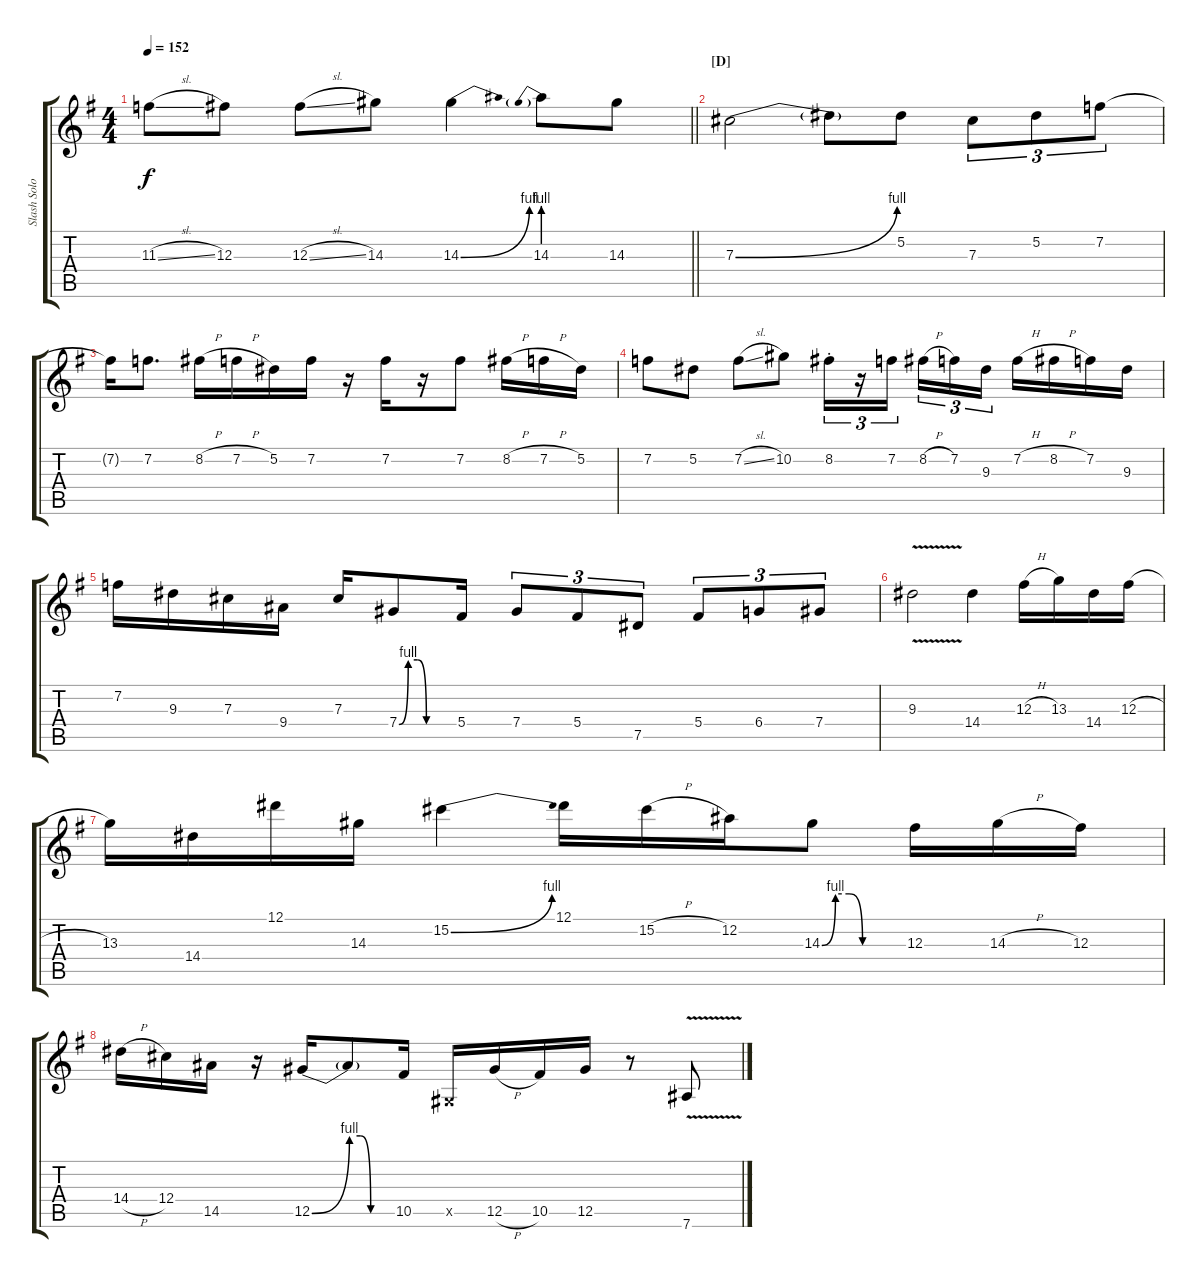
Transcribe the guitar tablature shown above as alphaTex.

\track ("Slash Solo" "Slash Solo") {instrument overdrivenguitar}
\staff {score tabs}
\tuning (Eb4 Bb3 Gb3 Db3 Ab2 Eb2) {hide}
\ts (4 4)
\tempo 152
\clef g2
\barLineRight lightlight
\ks eminor
11.3{sl}.8{dy f} 12.3.8 12.3{sl}.8 14.3.8 14.3{be (bend 0 0 60 4)}.4 14.3{be (prebend 0 4 60 4)}.8 14.3.8 |
\section ("" "[D]")
7.3{be (bend 0 0 60 4)}.2 7.3{t}.8 5.2.8 7.3.8{tu (3 2)} 5.2.8{tu (3 2)} 7.2.8{tu (3 2)} |
7.2{t}.16 7.2.8{d} 8.2{h}.16 7.2{h}.16 5.2.16 7.2.16 r.16 7.2.16 r.16 7.2.8 8.2{h}.16 7.2{h}.16 5.2.16 |
7.2.8 5.2.8 7.2{sl}.8 10.2.8 8.2{st}.16{tu (3 2)} r.16{tu (3 2)} 7.2.16{tu (3 2) beam splitsecondary} 8.2{h}.16{tu (3 2)} 7.2.16{tu (3 2)} 9.3.16{tu (3 2)} 7.2{h}.16 8.2{h}.16 7.2.16 9.3.16 |
7.2.16 9.3.16 7.3.16 9.4.16 7.3.16 7.4{be (custom 0 0 10 4 20 4 30 0 60 0)}.8 5.4.16 7.4.8{tu (3 2)} 5.4.8{tu (3 2)} 7.5.8{tu (3 2)} 5.4.8{tu (3 2)} 6.4.8{tu (3 2)} 7.4.8{tu (3 2)} |
9.3{v}.2 14.4.4 12.3{h}.16 13.3.16 14.4.16 12.3{h}.16 |
13.3.16 14.4.16 12.1.16 14.3.16 15.2{be (bend 0 0 60 4)}.4 12.1.16 15.2{h}.16 12.2.16 14.3{be (custom 0 0 10 4 20 4 30 0 60 0)}.8 12.3.16 14.3{h}.16 12.3.16 |
14.4{h}.16 12.4.16 14.5.16 r.16 12.5{be (bend 0 0 60 4)}.16 12.5{be (custom 0 4 15 4 30 0 60 0) t}.8 10.5.16 0.5{x}.16 12.5{h}.16 10.5.16 12.5.16 r.8 7.6{v}.8
